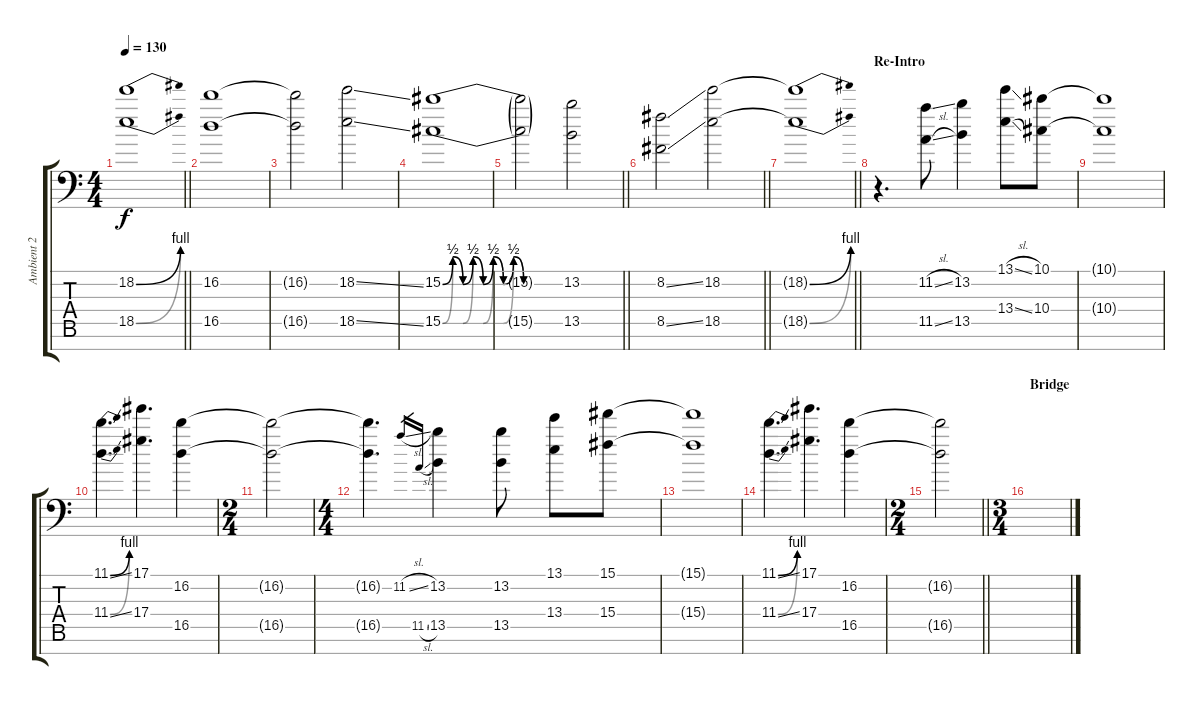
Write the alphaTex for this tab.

\track ("Ambient 2" "Ambient 2") {instrument overdrivenguitar}
\staff {score tabs}
\tuning (Eb4 Bb3 Gb3 Eb3 Bb2 F2 Bb1) {hide}
\ts (4 4)
\tempo 130
\clef f4
\barLineRight lightlight
\ks c
(18.2{be (bend 0 0 60 4) t} 18.5{be (bend 0 0 60 4) t}).1{dy f} |
(16.2 16.5).1 |
(16.2{t} 16.5{t}).2 (18.2{ss} 18.5{ss}).2 |
(15.2{be (custom 0 0 5 2 10 0 15 2 20 0 25 2 30 0 35 2 40 0 60 0)} 15.5{be (custom 0 0 5 2 10 0 15 2 20 0 25 2 30 0 35 2 40 0 60 0)}).1 |
\barLineRight lightlight
(15.2{t} 15.5{t}).2 (13.2 13.5).2 |
\barLineRight lightlight
(8.2{ss} 8.5{ss}).2 (18.2 18.5).2 |
\barLineRight lightlight
(18.2{be (bend 0 0 60 4) t} 18.5{be (bend 0 0 60 4) t}).1 |
\section ("" "Re-Intro")
r.4{d} (11.2{sl} 11.5{sl}).8 (13.2 13.5).4 (13.1{sl} 13.4{sl}).8 (10.1 10.4).8 |
(10.1{t} 10.4{t}).1 |
(11.1{be (bend 0 0 60 4) ss} 11.4{be (bend 0 0 60 4) ss}).4{d} (17.1 17.4).4{d} (16.2 16.5).4 |
\ts (2 4)
(16.2{t} 16.5{t}).2 |
\ts (4 4)
(16.2{t} 16.5{t}).4{d} 11.2{sl}.16{gr} 11.5{sl}.16{gr} (13.2 13.5).4 (13.2 13.5).8 (13.1 13.4).8 (15.1 15.4).8 |
(15.1{t} 15.4{t}).1 |
(11.1{be (bend 0 0 60 4) ss} 11.4{be (bend 0 0 60 4) ss}).4{d} (17.1 17.4).4{d} (16.2 16.5).4 |
\ts (2 4)
\barLineRight lightlight
(16.2{t} 16.5{t}).2 |
\ts (3 4)
\section ("" "Bridge")
